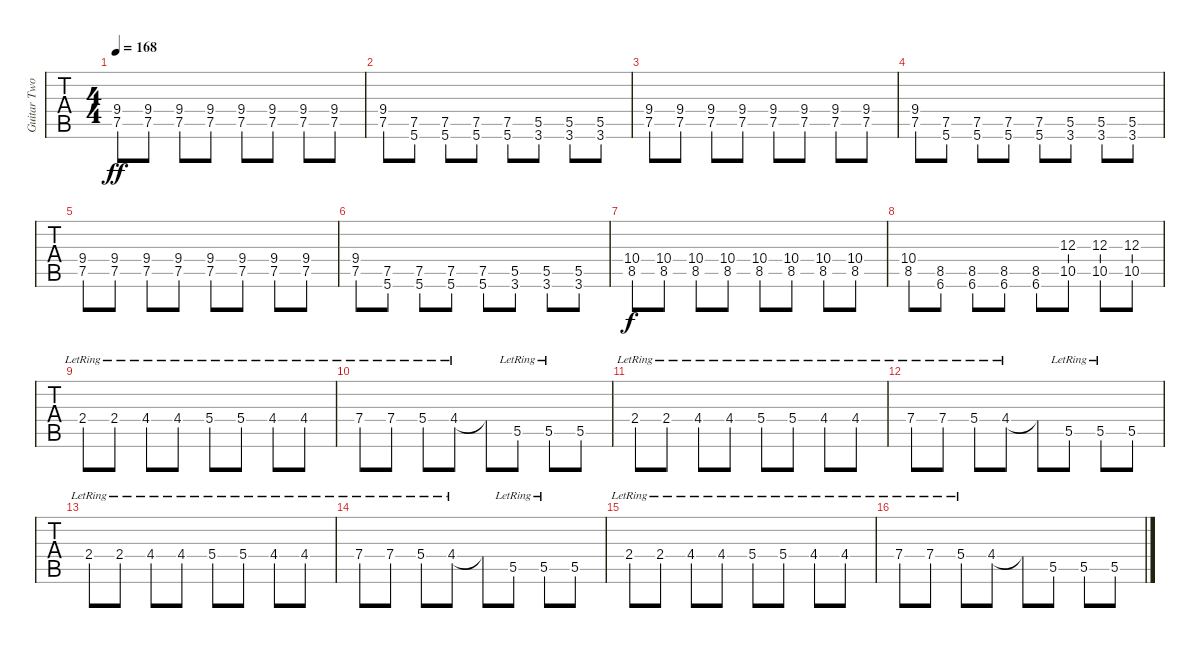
\track ("Guitar Two" "Guitar Two") {instrument overdrivenguitar}
\staff {tabs}
\tuning (E4 B3 G3 D3 A2 E2) {hide}
\ts (4 4)
\tempo 168
\clef g2
\ks c
(9.4 7.5).8{dy ff balance 8} (9.4 7.5).8 (9.4 7.5).8 (9.4 7.5).8 (9.4 7.5).8 (9.4 7.5).8 (9.4 7.5).8 (9.4 7.5).8 |
(9.4 7.5).8 (7.5 5.6).8 (7.5 5.6).8 (7.5 5.6).8 (7.5 5.6).8 (5.5 3.6).8 (5.5 3.6).8 (5.5 3.6).8 |
(9.4 7.5).8 (9.4 7.5).8 (9.4 7.5).8 (9.4 7.5).8 (9.4 7.5).8 (9.4 7.5).8 (9.4 7.5).8 (9.4 7.5).8 |
(9.4 7.5).8 (7.5 5.6).8 (7.5 5.6).8 (7.5 5.6).8 (7.5 5.6).8 (5.5 3.6).8 (5.5 3.6).8 (5.5 3.6).8 |
(9.4 7.5).8 (9.4 7.5).8 (9.4 7.5).8 (9.4 7.5).8 (9.4 7.5).8 (9.4 7.5).8 (9.4 7.5).8 (9.4 7.5).8 |
(9.4 7.5).8 (7.5 5.6).8 (7.5 5.6).8 (7.5 5.6).8 (7.5 5.6).8 (5.5 3.6).8 (5.5 3.6).8 (5.5 3.6).8 |
(10.4 8.5).8{dy f} (10.4 8.5).8 (10.4 8.5).8 (10.4 8.5).8 (10.4 8.5).8 (10.4 8.5).8 (10.4 8.5).8 (10.4 8.5).8 |
(10.4 8.5).8 (8.5 6.6).8 (8.5 6.6).8 (8.5 6.6).8 (8.5 6.6).8 (12.3 10.5).8 (12.3 10.5).8 (12.3 10.5).8 |
2.4{lr}.8{balance 11} 2.4{lr}.8 4.4{lr}.8 4.4{lr}.8 5.4{lr}.8 5.4{lr}.8 4.4{lr}.8 4.4{lr}.8 |
7.4{lr}.8 7.4{lr}.8 5.4{lr}.8 4.4{lr}.8 4.4{t}.8 5.5{lr}.8 5.5{lr}.8 5.5.8 |
2.4{lr}.8 2.4{lr}.8 4.4{lr}.8 4.4{lr}.8 5.4{lr}.8 5.4{lr}.8 4.4{lr}.8 4.4{lr}.8 |
7.4{lr}.8 7.4{lr}.8 5.4{lr}.8 4.4{lr}.8 4.4{t}.8 5.5{lr}.8 5.5{lr}.8 5.5.8 |
2.4{lr}.8 2.4{lr}.8 4.4{lr}.8 4.4{lr}.8 5.4{lr}.8 5.4{lr}.8 4.4{lr}.8 4.4{lr}.8 |
7.4{lr}.8 7.4{lr}.8 5.4{lr}.8 4.4{lr}.8 4.4{t}.8 5.5{lr}.8 5.5{lr}.8 5.5.8 |
2.4{lr}.8 2.4{lr}.8 4.4{lr}.8 4.4{lr}.8 5.4{lr}.8 5.4{lr}.8 4.4{lr}.8 4.4{lr}.8 |
7.4{lr}.8 7.4{lr}.8 5.4{lr}.8 4.4.8 4.4{t}.8 5.5.8 5.5.8 5.5.8
